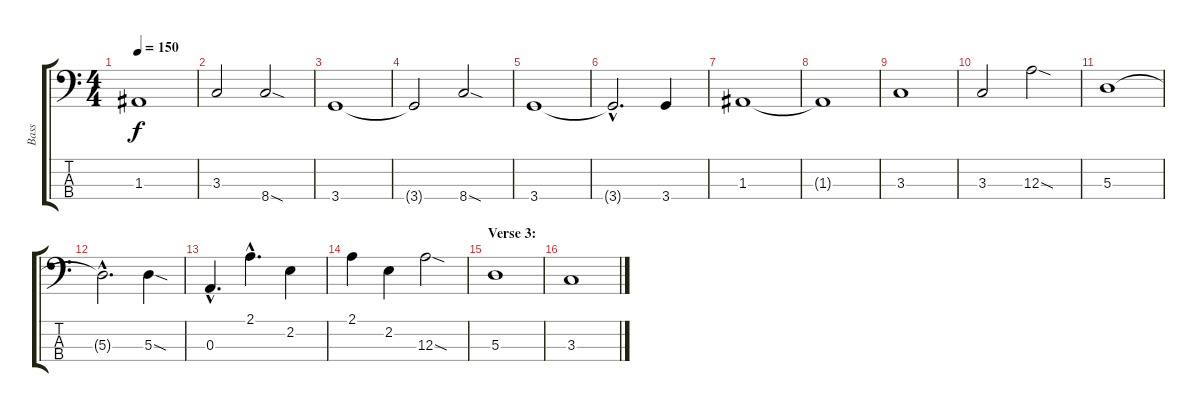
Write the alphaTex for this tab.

\track ("Bass" "Bass") {instrument electricbasspick}
\staff {score tabs}
\tuning (G2 D2 A1 E1) {hide}
\ts (4 4)
\tempo 150
\clef f4
\ks c
1.3.1{dy f} |
3.3.2 8.4{sod}.2 |
3.4.1 |
3.4{t}.2 8.4{sod}.2 |
3.4.1 |
3.4{hac t}.2{d} 3.4.4 |
1.3.1 |
1.3{t}.1 |
3.3.1 |
3.3.2 12.3{sod}.2 |
5.3.1 |
5.3{hac t}.2{d} 5.3{sod}.4 |
0.3{hac}.4{d} 2.1{hac}.4{d} 2.2.4 |
2.1.4 2.2.4 12.3{sod}.2 |
\section ("" "Verse 3:")
5.3.1 |
3.3.1
